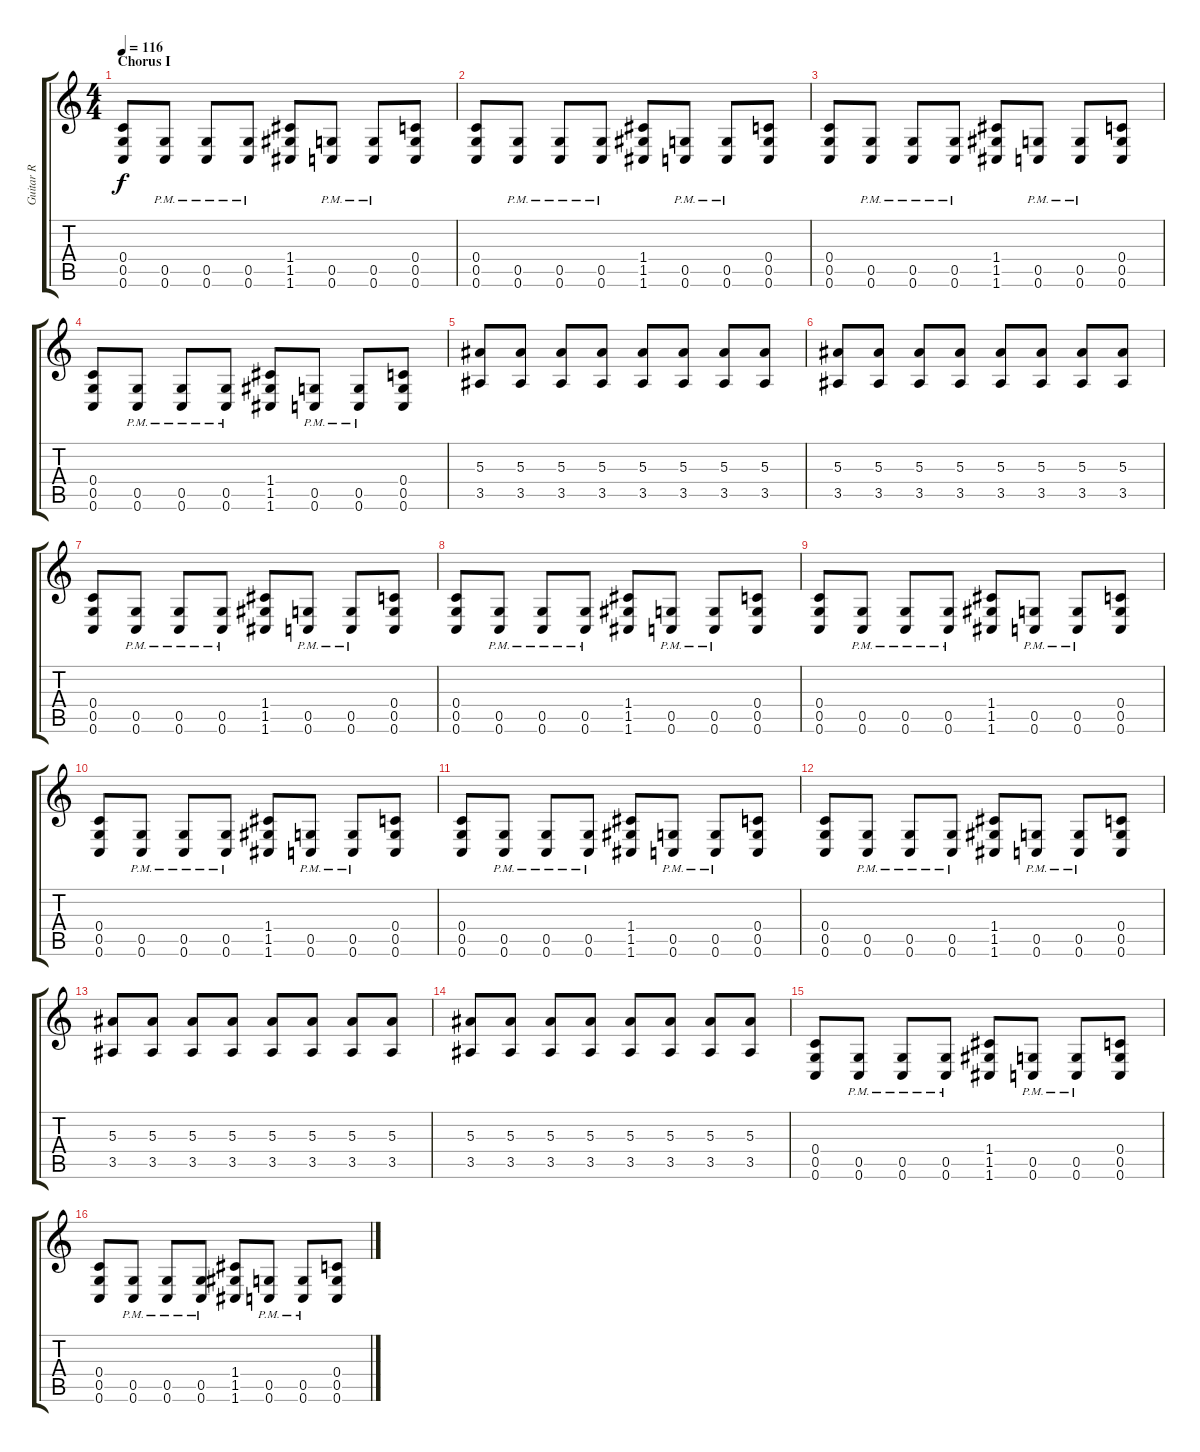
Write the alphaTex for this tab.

\track ("Guitar R" "Guitar R") {instrument overdrivenguitar}
\staff {score tabs}
\tuning (D4 A3 F3 C3 G2 C2) {hide}
\ts (4 4)
\section ("" "Chorus I")
\tempo 116
\clef g2
\ks c
(0.4 0.5 0.6).8{dy f} (0.5{pm} 0.6{pm}).8 (0.5{pm} 0.6{pm}).8 (0.5{pm} 0.6{pm}).8 (1.4 1.5 1.6).8 (0.5{pm} 0.6{pm}).8 (0.5{pm} 0.6{pm}).8 (0.4 0.5 0.6).8 |
(0.4 0.5 0.6).8 (0.5{pm} 0.6{pm}).8 (0.5{pm} 0.6{pm}).8 (0.5{pm} 0.6{pm}).8 (1.4 1.5 1.6).8 (0.5{pm} 0.6{pm}).8 (0.5{pm} 0.6{pm}).8 (0.4 0.5 0.6).8 |
(0.4 0.5 0.6).8 (0.5{pm} 0.6{pm}).8 (0.5{pm} 0.6{pm}).8 (0.5{pm} 0.6{pm}).8 (1.4 1.5 1.6).8 (0.5{pm} 0.6{pm}).8 (0.5{pm} 0.6{pm}).8 (0.4 0.5 0.6).8 |
(0.4 0.5 0.6).8 (0.5{pm} 0.6{pm}).8 (0.5{pm} 0.6{pm}).8 (0.5{pm} 0.6{pm}).8 (1.4 1.5 1.6).8 (0.5{pm} 0.6{pm}).8 (0.5{pm} 0.6{pm}).8 (0.4 0.5 0.6).8 |
(5.3 3.5).8 (5.3 3.5).8 (5.3 3.5).8 (5.3 3.5).8 (5.3 3.5).8 (5.3 3.5).8 (5.3 3.5).8 (5.3 3.5).8 |
(5.3 3.5).8 (5.3 3.5).8 (5.3 3.5).8 (5.3 3.5).8 (5.3 3.5).8 (5.3 3.5).8 (5.3 3.5).8 (5.3 3.5).8 |
(0.4 0.5 0.6).8 (0.5{pm} 0.6{pm}).8 (0.5{pm} 0.6{pm}).8 (0.5{pm} 0.6{pm}).8 (1.4 1.5 1.6).8 (0.5{pm} 0.6{pm}).8 (0.5{pm} 0.6{pm}).8 (0.4 0.5 0.6).8 |
(0.4 0.5 0.6).8 (0.5{pm} 0.6{pm}).8 (0.5{pm} 0.6{pm}).8 (0.5{pm} 0.6{pm}).8 (1.4 1.5 1.6).8 (0.5{pm} 0.6{pm}).8 (0.5{pm} 0.6{pm}).8 (0.4 0.5 0.6).8 |
(0.4 0.5 0.6).8 (0.5{pm} 0.6{pm}).8 (0.5{pm} 0.6{pm}).8 (0.5{pm} 0.6{pm}).8 (1.4 1.5 1.6).8 (0.5{pm} 0.6{pm}).8 (0.5{pm} 0.6{pm}).8 (0.4 0.5 0.6).8 |
(0.4 0.5 0.6).8 (0.5{pm} 0.6{pm}).8 (0.5{pm} 0.6{pm}).8 (0.5{pm} 0.6{pm}).8 (1.4 1.5 1.6).8 (0.5{pm} 0.6{pm}).8 (0.5{pm} 0.6{pm}).8 (0.4 0.5 0.6).8 |
(0.4 0.5 0.6).8 (0.5{pm} 0.6{pm}).8 (0.5{pm} 0.6{pm}).8 (0.5{pm} 0.6{pm}).8 (1.4 1.5 1.6).8 (0.5{pm} 0.6{pm}).8 (0.5{pm} 0.6{pm}).8 (0.4 0.5 0.6).8 |
(0.4 0.5 0.6).8 (0.5{pm} 0.6{pm}).8 (0.5{pm} 0.6{pm}).8 (0.5{pm} 0.6{pm}).8 (1.4 1.5 1.6).8 (0.5{pm} 0.6{pm}).8 (0.5{pm} 0.6{pm}).8 (0.4 0.5 0.6).8 |
(5.3 3.5).8 (5.3 3.5).8 (5.3 3.5).8 (5.3 3.5).8 (5.3 3.5).8 (5.3 3.5).8 (5.3 3.5).8 (5.3 3.5).8 |
(5.3 3.5).8 (5.3 3.5).8 (5.3 3.5).8 (5.3 3.5).8 (5.3 3.5).8 (5.3 3.5).8 (5.3 3.5).8 (5.3 3.5).8 |
(0.4 0.5 0.6).8 (0.5{pm} 0.6{pm}).8 (0.5{pm} 0.6{pm}).8 (0.5{pm} 0.6{pm}).8 (1.4 1.5 1.6).8 (0.5{pm} 0.6{pm}).8 (0.5{pm} 0.6{pm}).8 (0.4 0.5 0.6).8 |
(0.4 0.5 0.6).8 (0.5{pm} 0.6{pm}).8 (0.5{pm} 0.6{pm}).8 (0.5{pm} 0.6{pm}).8 (1.4 1.5 1.6).8 (0.5{pm} 0.6{pm}).8 (0.5{pm} 0.6{pm}).8 (0.4 0.5 0.6).8
